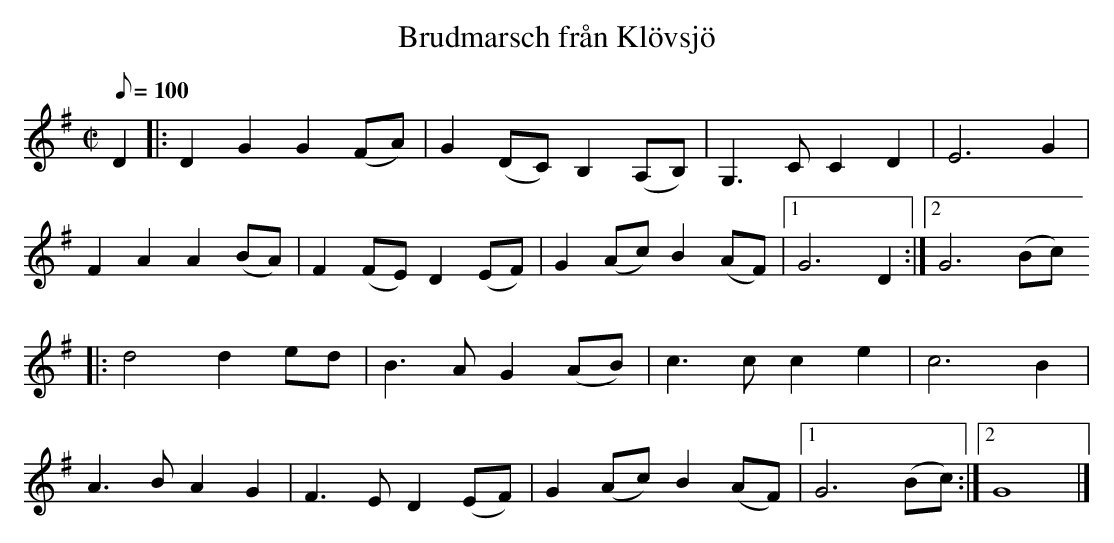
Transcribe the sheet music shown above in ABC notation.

X:1
T: Brudmarsch från Klövsjö
För en standardversion av låten - se t ex http://www.spelmansforbundet.se/html/noter_101-200.html nr 105!
M: C|
L: 1/8
Q: 100
K: G
D2 |: D2G2 G2(FA) | G2(DC) B,2(A,B,) | G,3C C2D2 | E6G2 |
 F2A2 A2(BA) | F2(FE) D2(EF) | G2(Ac) B2(AF) |1 G6D2 :|2 G6(Bc)
|: d4 d2ed | B3A G2(AB) | c3c c2e2 | c6B2 |
 A3B A2G2 | F3E D2(EF) | G2(Ac) B2(AF) |1 G6(Bc) :|2 G8 |]
